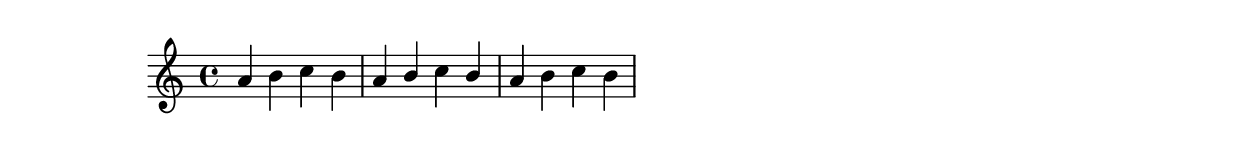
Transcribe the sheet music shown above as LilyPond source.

%% DO NOT EDIT this file manually; it is automatically
%% generated from LSR http://lsr.di.unimi.it
%% Make any changes in LSR itself, or in Documentation/snippets/new/ ,
%% and then run scripts/auxiliar/makelsr.py
%%
%% This file is in the public domain.
\version "2.18.0"

\header {
  lsrtags = "editorial-annotations"

  texidoc = "
The default direction of stems on the center line of the staff is set
by the @code{Stem} property @code{neutral-direction}.

"
  doctitle = "Default direction of stems on the center line of the staff"
} % begin verbatim


\relative c'' {
  a4 b c b
  \override Stem.neutral-direction = #up
  a4 b c b
  \override Stem.neutral-direction = #down
  a4 b c b
}
